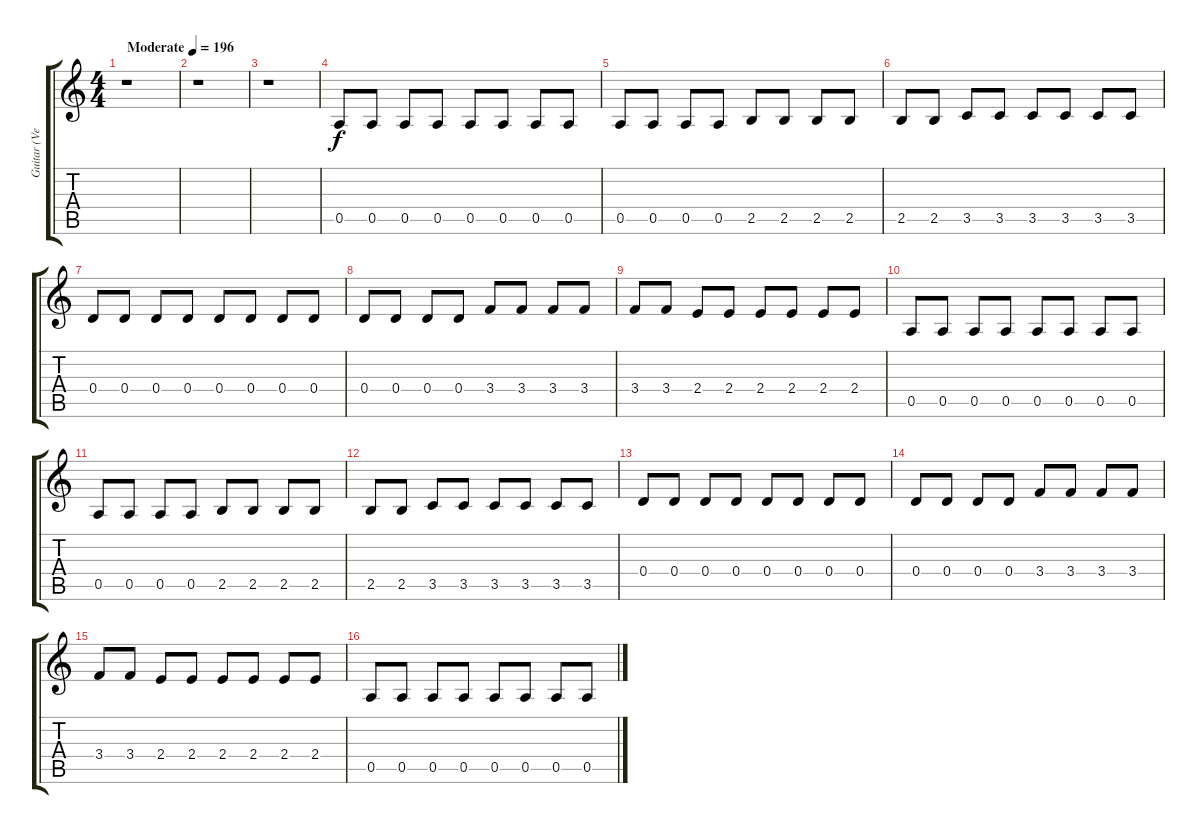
\track ("Guitar (Verses)" "Guitar (Ve") {instrument overdrivenguitar}
\staff {score tabs}
\tuning (E4 B3 G3 D3 A2 E2) {hide}
\ts (4 4)
\tempo (196 "Moderate")
\clef g2
\ks c
r.1{dy f instrument overdrivenguitar} |
r.1 |
r.1 |
0.5.8 0.5.8 0.5.8 0.5.8 0.5.8 0.5.8 0.5.8 0.5.8 |
0.5.8 0.5.8 0.5.8 0.5.8 2.5.8 2.5.8 2.5.8 2.5.8 |
2.5.8 2.5.8 3.5.8 3.5.8 3.5.8 3.5.8 3.5.8 3.5.8 |
0.4.8 0.4.8 0.4.8 0.4.8 0.4.8 0.4.8 0.4.8 0.4.8 |
0.4.8 0.4.8 0.4.8 0.4.8 3.4.8 3.4.8 3.4.8 3.4.8 |
3.4.8 3.4.8 2.4.8 2.4.8 2.4.8 2.4.8 2.4.8 2.4.8 |
0.5.8 0.5.8 0.5.8 0.5.8 0.5.8 0.5.8 0.5.8 0.5.8 |
0.5.8 0.5.8 0.5.8 0.5.8 2.5.8 2.5.8 2.5.8 2.5.8 |
2.5.8 2.5.8 3.5.8 3.5.8 3.5.8 3.5.8 3.5.8 3.5.8 |
0.4.8 0.4.8 0.4.8 0.4.8 0.4.8 0.4.8 0.4.8 0.4.8 |
0.4.8 0.4.8 0.4.8 0.4.8 3.4.8 3.4.8 3.4.8 3.4.8 |
3.4.8 3.4.8 2.4.8 2.4.8 2.4.8 2.4.8 2.4.8 2.4.8 |
0.5.8 0.5.8 0.5.8 0.5.8 0.5.8 0.5.8 0.5.8 0.5.8
